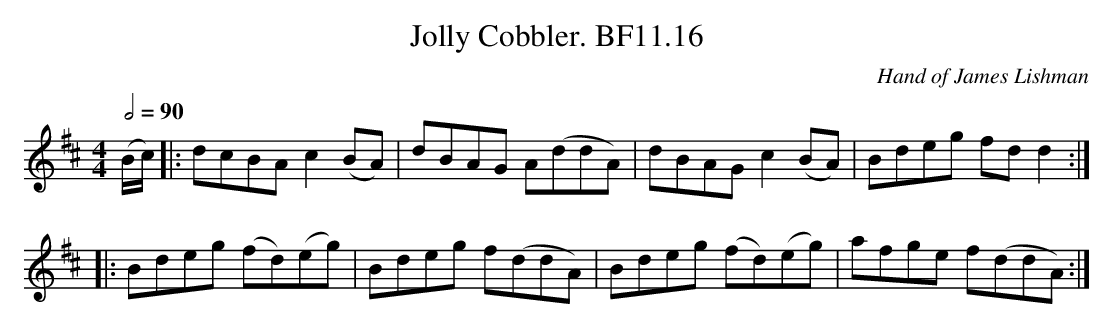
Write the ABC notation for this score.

X:1
T:Jolly Cobbler. BF11.16
M:4/4
Q:1/2=90
C:Hand of James Lishman
K:D
(B/c/)|:dcBAc2(BA)|dBAG A(ddA)|dBAGc2(BA)|Bdeg fdd2:|
|:Bdeg (fd)(eg)|Bdeg f(ddA)|Bdeg (fd)(eg)|afge f(ddA):|
